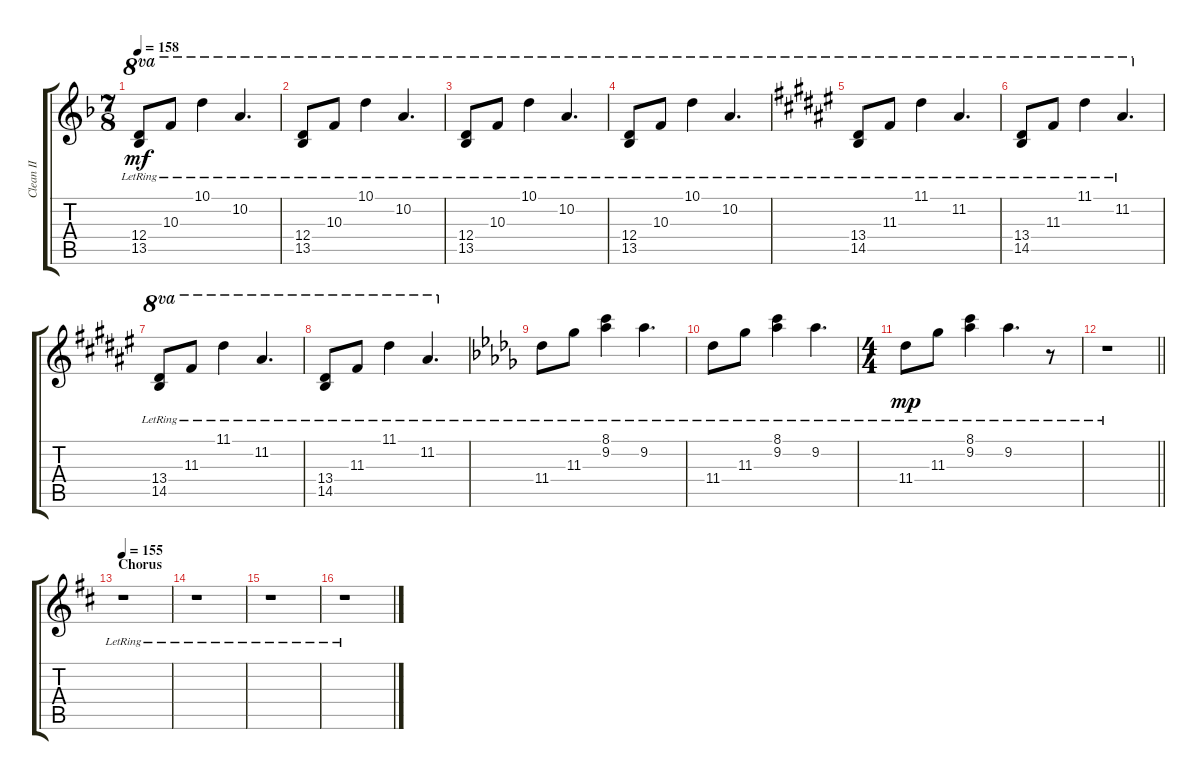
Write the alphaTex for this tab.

\track ("Clean II" "Clean II") {instrument acousticguitarnylon}
\staff {score tabs}
\tuning (E4 B3 G3 D3 A2 E2) {hide}
\ts (7 8)
\tempo 158
\clef g2
\ks f
(12.4{lr} 13.5{lr}).8{ot 8va dy mf} 10.3{lr}.8{ot 8va} 10.1{lr}.4{ot 8va} 10.2{lr}.4{d ot 8va} |
(12.4{lr} 13.5{lr}).8{ot 8va} 10.3{lr}.8{ot 8va} 10.1{lr}.4{ot 8va} 10.2{lr}.4{d ot 8va} |
(12.4{lr} 13.5{lr}).8{ot 8va} 10.3{lr}.8{ot 8va} 10.1{lr}.4{ot 8va} 10.2{lr}.4{d ot 8va} |
(12.4{lr} 13.5{lr}).8{ot 8va} 10.3{lr}.8{ot 8va} 10.1{lr}.4{ot 8va} 10.2{lr}.4{d ot 8va} |
\ks f#
(13.4{lr} 14.5{lr}).8{ot 8va} 11.3{lr}.8{ot 8va} 11.1{lr}.4{ot 8va} 11.2{lr}.4{d ot 8va} |
\ks d#minor
(13.4{lr} 14.5{lr}).8{ot 8va} 11.3{lr}.8{ot 8va} 11.1{lr}.4{ot 8va} 11.2{lr}.4{d ot 8va} |
\ks f#
(13.4{lr} 14.5{lr}).8{ot 8va} 11.3{lr}.8{ot 8va} 11.1{lr}.4{ot 8va} 11.2{lr}.4{d ot 8va} |
\ks d#minor
(13.4{lr} 14.5{lr}).8{ot 8va} 11.3{lr}.8{ot 8va} 11.1{lr}.4{ot 8va} 11.2{lr}.4{d ot 8va} |
\ks db
11.4{lr}.8 11.3{lr}.8 (8.1{lr} 9.2{lr}).4 9.2{lr}.4{d} |
11.4{lr}.8 11.3{lr}.8 (8.1{lr} 9.2{lr}).4 9.2{lr}.4{d} |
\ts (4 4)
11.4{lr}.8{dy mp} 11.3{lr}.8 (8.1{lr} 9.2{lr}).4 9.2{lr}.4{d} r.8 |
\barLineRight lightlight
r.1 |
\section ("" "Chorus")
\tempo 155
\ks d
r.1 |
r.1 |
r.1 |
r.1
